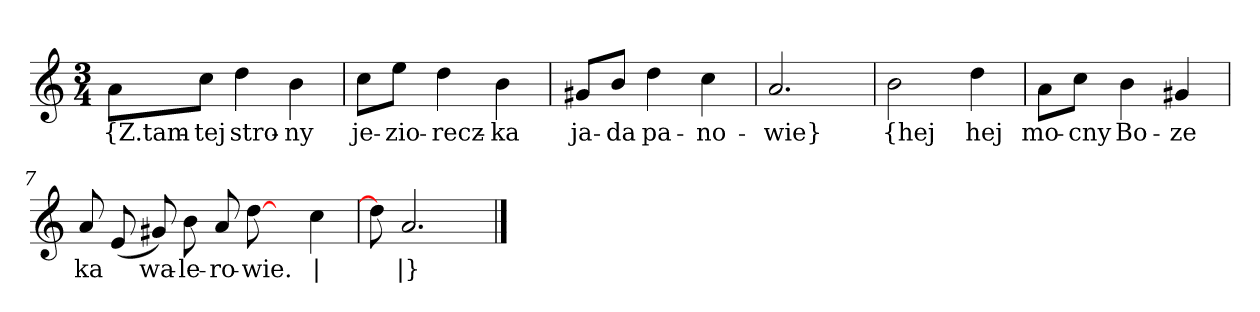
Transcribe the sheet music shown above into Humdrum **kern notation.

**kern	**text
*part1	*part1
*staff1	*staff1
*clefG2	*
*k[]	*
*a:	*
*M3/4	*
=	=
8a\L	{Z.tam-
8cc\J	-tej
4dd	stro-
4b	-ny
=2	=2
8cc\L	je-
8ee\J	-zio-
4dd	-recz-
4b	-ka
=3	=3
8g#X/L	ja-
8b/J	-da
4dd	pa-
4cc	-no-
=4	=4
2.a	-wie}
=5y	=5y
2b	{hej
4dd	hej
=6	=6
8a\L	mo-
8cc\J	-cny
4b	Bo-
4g#X	-ze
=7	=7
8a	ka
(8e	--
8g#X)	-wa-
8b	-le-
8a	-ro-
[8dd	-wie.
8ryy	.
4cc	|
=8	=8
8dd]	.
2.a	|}
==	==
*-	*-
